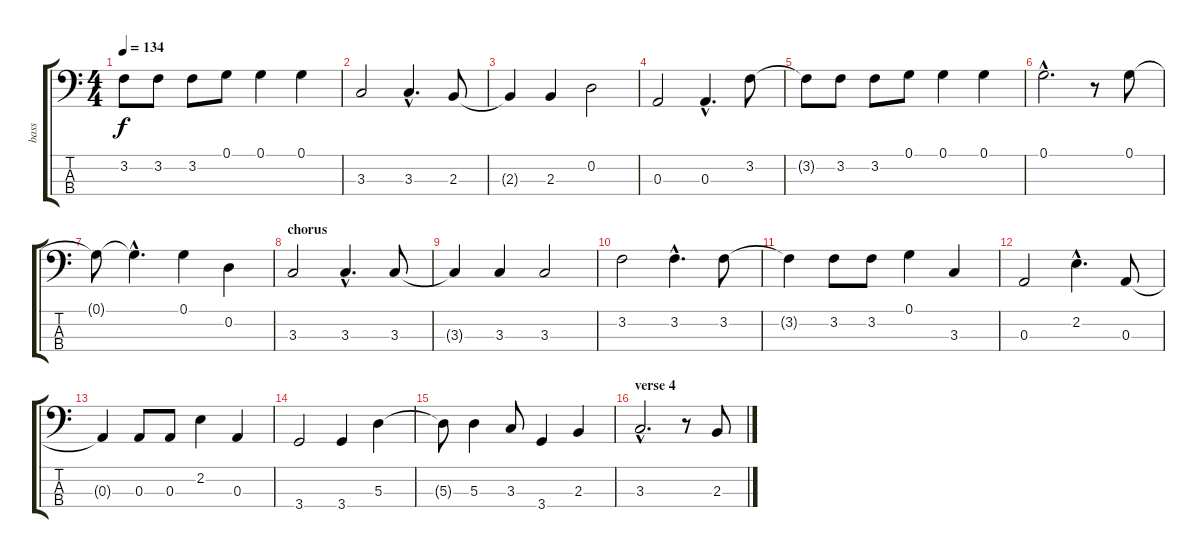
\track ("bass" "bass") {instrument electricbassfinger}
\staff {score tabs}
\tuning (G2 D2 A1 E1) {hide}
\ts (4 4)
\tempo 134
\clef f4
\ks c
3.2{t}.8{dy f} 3.2.8 3.2.8 0.1.8 0.1.4 0.1.4 |
3.3.2 3.3{hac}.4{d} 2.3.8 |
2.3{t}.4 2.3.4 0.2.2 |
0.3.2 0.3{hac}.4{d} 3.2.8 |
3.2{t}.8 3.2.8 3.2.8 0.1.8 0.1.4 0.1.4 |
0.1{hac}.2{d} r.8 0.1.8 |
0.1{t}.8 0.1{hac t}.4{d} 0.1.4 0.2.4 |
\section ("" "chorus")
3.3.2 3.3{hac}.4{d} 3.3.8 |
3.3{t}.4 3.3.4 3.3.2 |
3.2.2 3.2{hac}.4{d} 3.2.8 |
3.2{t}.4 3.2.8 3.2.8 0.1.4 3.3.4 |
0.3.2 2.2{hac}.4{d} 0.3.8 |
0.3{t}.4 0.3.8 0.3.8 2.2.4 0.3.4 |
3.4.2 3.4.4 5.3.4 |
5.3{t}.8 5.3.4 3.3.8 3.4.4 2.3.4 |
\section ("" "verse 4")
3.3{hac}.2{d} r.8 2.3.8
